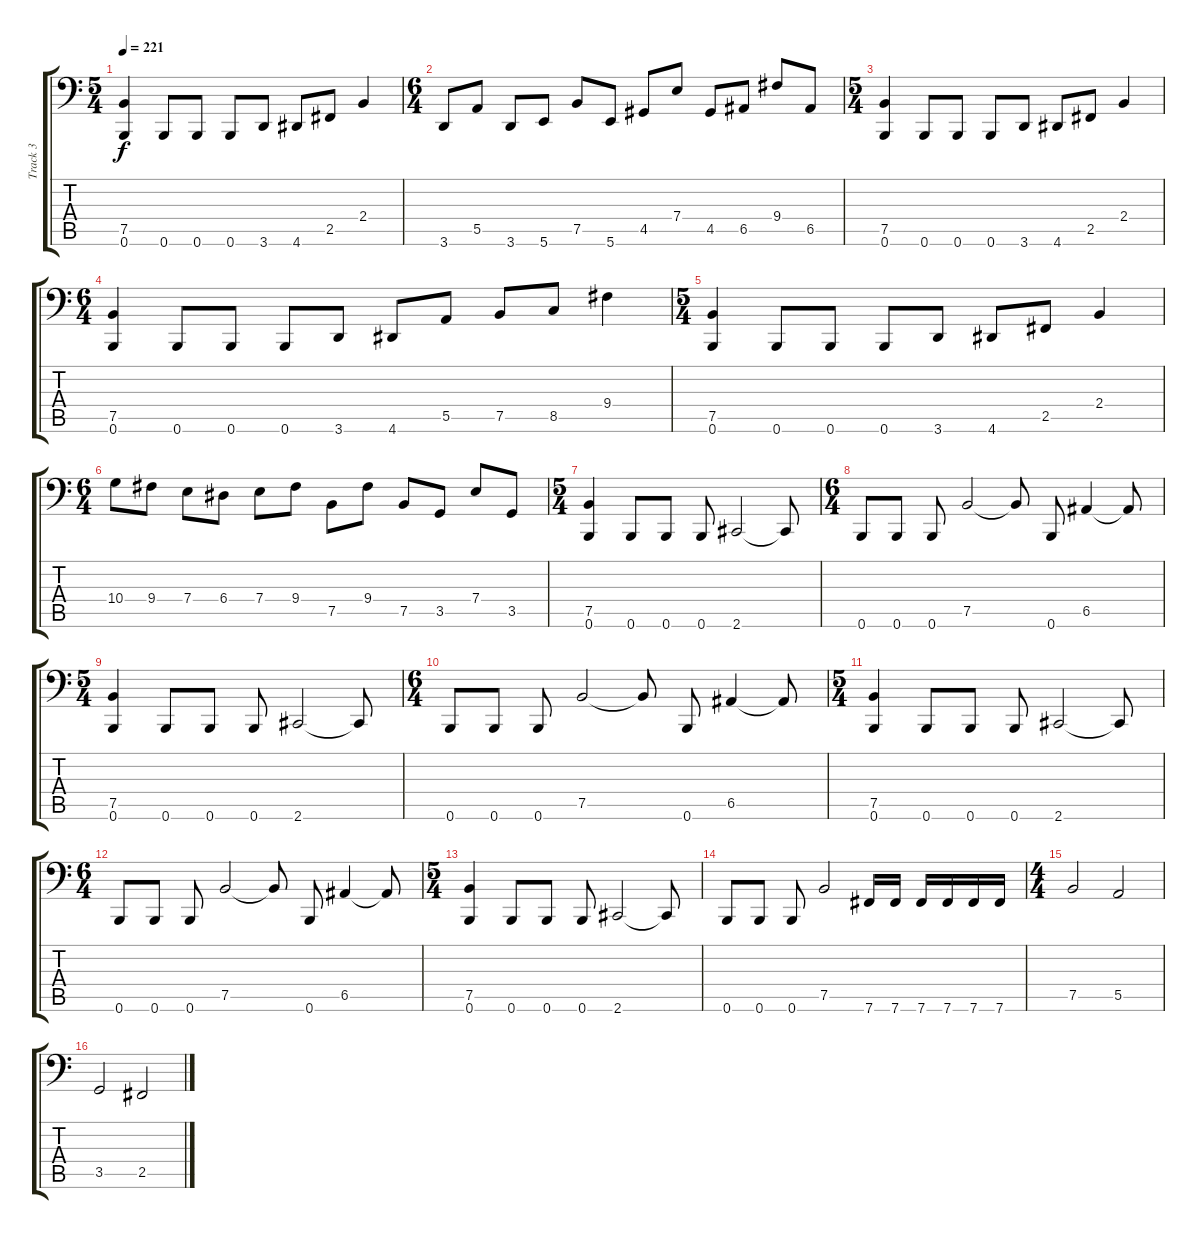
\track ("Track 3" "Track 3") {instrument electricbasspick}
\staff {score tabs}
\tuning (B2 Gb2 D2 A1 E1 B0) {hide}
\ts (5 4)
\tempo 221
\clef f4
\ks c
(7.5 0.6).4{dy f} 0.6.8 0.6.8 0.6.8 3.6.8 4.6.8 2.5.8 2.4.4 |
\ts (6 4)
3.6.8 5.5.8 3.6.8 5.6.8 7.5.8 5.6.8 4.5.8 7.4.8 4.5.8 6.5.8 9.4.8 6.5.8 |
\ts (5 4)
(7.5 0.6).4 0.6.8 0.6.8 0.6.8 3.6.8 4.6.8 2.5.8 2.4.4 |
\ts (6 4)
(7.5 0.6).4 0.6.8 0.6.8 0.6.8 3.6.8 4.6.8 5.5.8 7.5.8 8.5.8 9.4.4 |
\ts (5 4)
(7.5 0.6).4 0.6.8 0.6.8 0.6.8 3.6.8 4.6.8 2.5.8 2.4.4 |
\ts (6 4)
10.4.8 9.4.8 7.4.8 6.4.8 7.4.8 9.4.8 7.5.8 9.4.8 7.5.8 3.5.8 7.4.8 3.5.8 |
\ts (5 4)
(7.5 0.6).4 0.6.8 0.6.8 0.6.8 2.6.2 2.6{t}.8 |
\ts (6 4)
0.6.8 0.6.8 0.6.8 7.5.2 7.5{t}.8 0.6.8 6.5.4 6.5{t}.8 |
\ts (5 4)
(7.5 0.6).4 0.6.8 0.6.8 0.6.8 2.6.2 2.6{t}.8 |
\ts (6 4)
0.6.8 0.6.8 0.6.8 7.5.2 7.5{t}.8 0.6.8 6.5.4 6.5{t}.8 |
\ts (5 4)
(7.5 0.6).4 0.6.8 0.6.8 0.6.8 2.6.2 2.6{t}.8 |
\ts (6 4)
0.6.8 0.6.8 0.6.8 7.5.2 7.5{t}.8 0.6.8 6.5.4 6.5{t}.8 |
\ts (5 4)
(7.5 0.6).4 0.6.8 0.6.8 0.6.8 2.6.2 2.6{t}.8 |
0.6.8 0.6.8 0.6.8 7.5.2 7.6.16 7.6.16 7.6.16 7.6.16 7.6.16 7.6.16 |
\ts (4 4)
7.5.2 5.5.2 |
3.5.2 2.5.2
